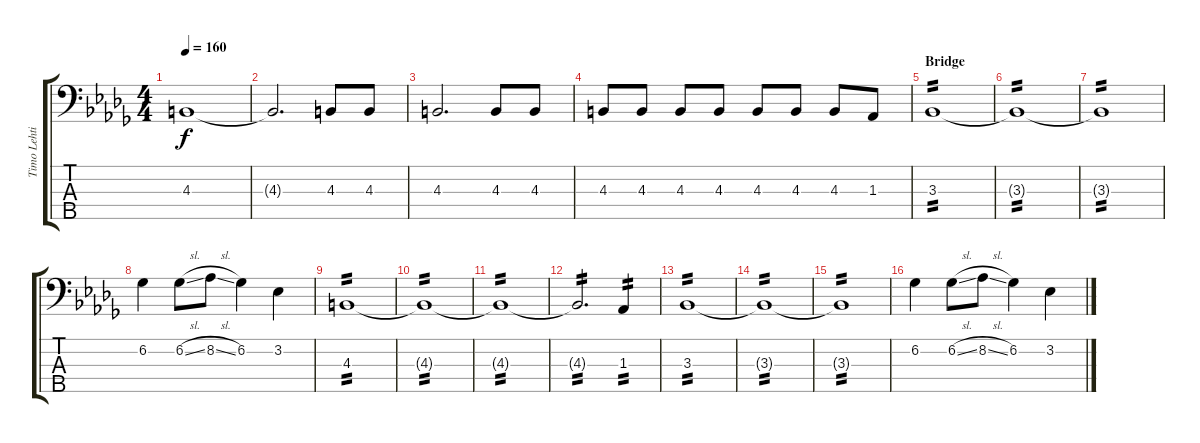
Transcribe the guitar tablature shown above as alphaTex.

\track ("Timo Lehtinen (bass)" "Timo Lehti") {instrument electricbasspick}
\staff {score tabs}
\tuning (F2 C2 G1 D1 A0) {hide}
\ts (4 4)
\tempo 160
\clef f4
\ks bbminor
4.3.1{dy f} |
4.3{t}.2{d} 4.3.8 4.3.8 |
4.3.2{d} 4.3.8 4.3.8 |
4.3.8 4.3.8 4.3.8 4.3.8 4.3.8 4.3.8 4.3.8 1.3.8 |
\section ("" "Bridge")
3.3.1{tp 2} |
3.3{t}.1{tp 2} |
3.3{t}.1{tp 2} |
6.2.4 6.2{sl}.8 8.2{sl}.8 6.2.4 3.2.4 |
4.3.1{tp 2} |
4.3{t}.1{tp 2} |
4.3{t}.1{tp 2} |
4.3{t}.2{d tp 2} 1.3.4{tp 2} |
3.3.1{tp 2} |
3.3{t}.1{tp 2} |
3.3{t}.1{tp 2} |
6.2.4 6.2{sl}.8 8.2{sl}.8 6.2.4 3.2.4
